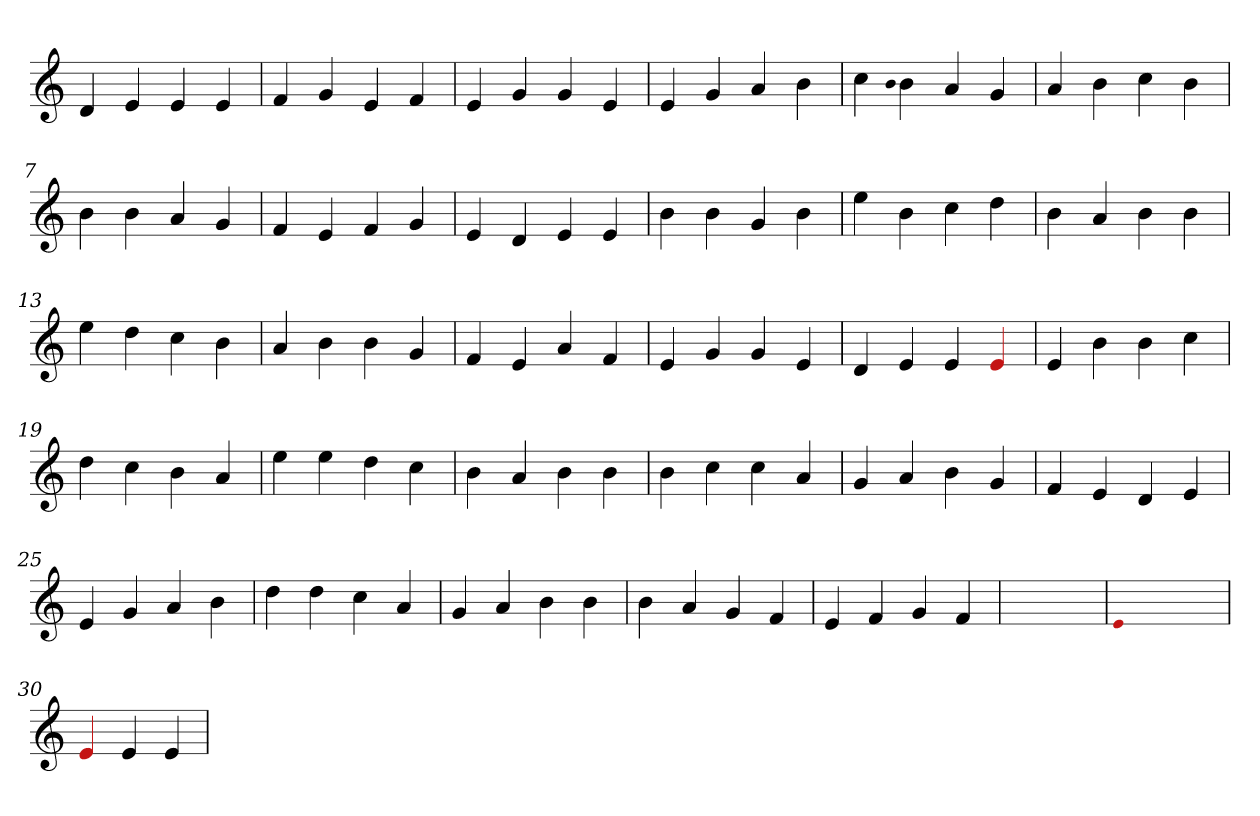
**kern
*part1
*staff1
*clefG2
=1
4d
4e
4e
4e
=2
4f
4g
4e
4f
=3
4e
4g
4g
4e
=4
4e
4g
4a
4b
=5
4cc
qqb
4b
4a
4g
=6
4a
4b
4cc
4b
=7
4b
4b
4a
4g
=8
4f
4e
4f
4g
=9
4e
4d
4e
4e
=10
4b
4b
4g
4b
=11
4ee
4b
4cc
4dd
=12
4b
4a
4b
4b
=13
4ee
4dd
4cc
4b
=14
4a
4b
4b
4g
=15
4f
4e
4a
4f
=16
4e
4g
4g
4e
=17
4d
4e
4e
4Re
=18
4e
4b
4b
4cc
=19
4dd
4cc
4b
4a
=20
4ee
4ee
4dd
4cc
=21
4b
4a
4b
4b
=22
4b
4cc
4cc
4a
=23
4g
4a
4b
4g
=24
4f
4e
4d
4e
=25
4e
4g
4a
4b
=26
4dd
4dd
4cc
4a
=27
4g
4a
4b
4b
=28
4b
4a
4g
4f
=29
4e
4f
4g
4f
=30
1ryy
=30
qqRe
1ryy
=30
4Re
4e
4e
=
*-
